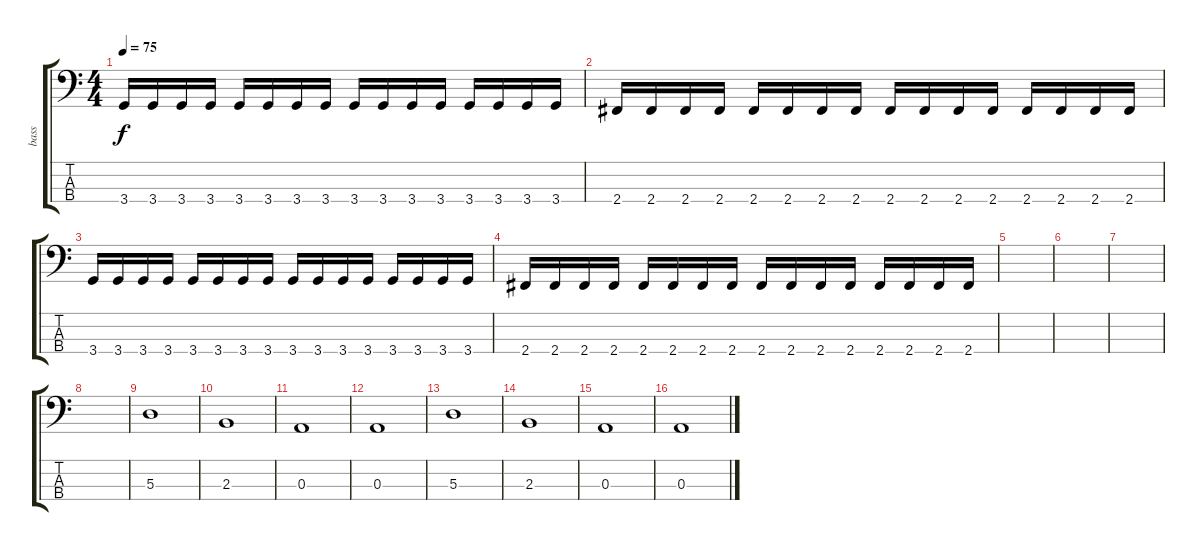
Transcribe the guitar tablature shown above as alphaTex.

\track ("bass" "bass") {instrument electricbassfinger}
\staff {score tabs}
\tuning (G2 D2 A1 E1) {hide}
\ts (4 4)
\tempo 75
\clef f4
\ks c
3.4.16{dy f} 3.4.16 3.4.16 3.4.16 3.4.16 3.4.16 3.4.16 3.4.16 3.4.16 3.4.16 3.4.16 3.4.16 3.4.16 3.4.16 3.4.16 3.4.16 |
2.4.16 2.4.16 2.4.16 2.4.16 2.4.16 2.4.16 2.4.16 2.4.16 2.4.16 2.4.16 2.4.16 2.4.16 2.4.16 2.4.16 2.4.16 2.4.16 |
3.4.16 3.4.16 3.4.16 3.4.16 3.4.16 3.4.16 3.4.16 3.4.16 3.4.16 3.4.16 3.4.16 3.4.16 3.4.16 3.4.16 3.4.16 3.4.16 |
2.4.16 2.4.16 2.4.16 2.4.16 2.4.16 2.4.16 2.4.16 2.4.16 2.4.16 2.4.16 2.4.16 2.4.16 2.4.16 2.4.16 2.4.16 2.4.16 |
|
|
|
|
5.3.1 |
2.3.1 |
0.3.1 |
0.3.1 |
5.3.1 |
2.3.1 |
0.3.1 |
0.3.1
